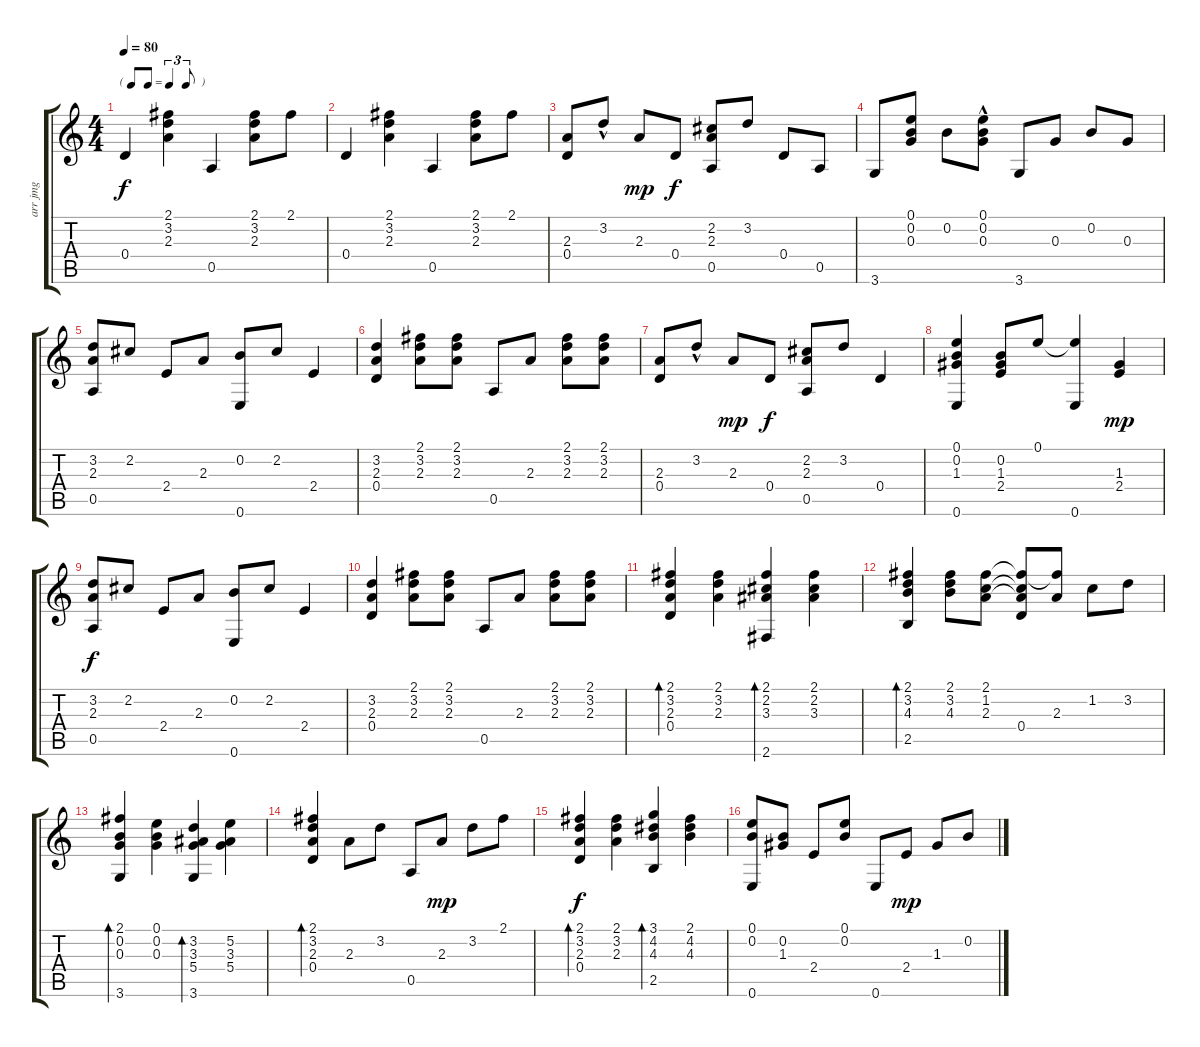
\track ("arr jmg" "arr jmg") {instrument acousticguitarnylon}
\staff {score tabs}
\tuning (E4 B3 G3 D3 A2 E2) {hide}
\ts (4 4)
\tf triplet8th
\tempo 80
\clef g2
\ks c
0.4.4{dy f instrument acousticguitarnylon} (2.1 3.2 2.3).4 0.5.4 (2.1 3.2 2.3).8 2.1.8 |
0.4.4 (2.1 3.2 2.3).4 0.5.4 (2.1 3.2 2.3).8 2.1.8 |
(2.3 0.4).8 3.2{hac}.8 2.3.8{dy mp} 0.4.8{dy f} (2.2 2.3 0.5).8 3.2.8 0.4.8 0.5.8 |
3.6.8 (0.1 0.2 0.3).8 0.2.8 (0.1{hac} 0.2 0.3).8 3.6.8 0.3.8 0.2.8 0.3.8 |
(3.2 2.3 0.5).8 2.2.8 2.4.8 2.3.8 (0.2 0.6).8 2.2.8 2.4.4 |
(3.2 2.3 0.4).4 (2.1 3.2 2.3).8 (2.1 3.2 2.3).8 0.5.8 2.3.8 (2.1 3.2 2.3).8 (2.1 3.2 2.3).8 |
(2.3 0.4).8 3.2{hac}.8 2.3.8{dy mp} 0.4.8{dy f} (2.2 2.3 0.5).8 3.2.8 0.4.4 |
(0.1 0.2 1.3 0.6).4 (0.2 1.3 2.4).8 0.1.8 (0.1{t} 0.6).4 (1.3 2.4).4{dy mp} |
(3.2 2.3 0.5).8{dy f} 2.2.8 2.4.8 2.3.8 (0.2 0.6).8 2.2.8 2.4.4 |
(3.2 2.3 0.4).4 (2.1 3.2 2.3).8 (2.1 3.2 2.3).8 0.5.8 2.3.8 (2.1 3.2 2.3).8 (2.1 3.2 2.3).8 |
(2.1 3.2 2.3 0.4).4{bd 120} (2.1 3.2 2.3).4 (2.1 2.2 3.3 2.6).4{bd 120} (2.1 2.2 3.3).4 |
(2.1 3.2 4.3 2.5).4{bd 120} (2.1 3.2 4.3).8 (2.1 1.2 2.3).8 (2.1{t} 1.2{t} 2.3{t} 0.4).8 (2.1{t} 2.3).8 1.2.8 3.2.8 |
(2.1 0.2 0.3 3.6).4{bd 120} (0.1 0.2 0.3).4 (3.2 3.3 5.4 3.6).4{bd 120} (5.2 3.3 5.4).4 |
(2.1 3.2 2.3 0.4).4{bd 120} 2.3.8 3.2.8 0.5.8 2.3.8{dy mp} 3.2.8 2.1.8 |
(2.1 3.2 2.3 0.4).4{bd 120 dy f} (2.1 3.2 2.3).4 (3.1 4.2 4.3 2.5).4{bd 120} (2.1 4.2 4.3).4 |
(0.1 0.2 0.6).8 (0.2 1.3).8 2.4.8 (0.1 0.2).8 0.6.8 2.4.8{dy mp} 1.3.8 0.2.8
